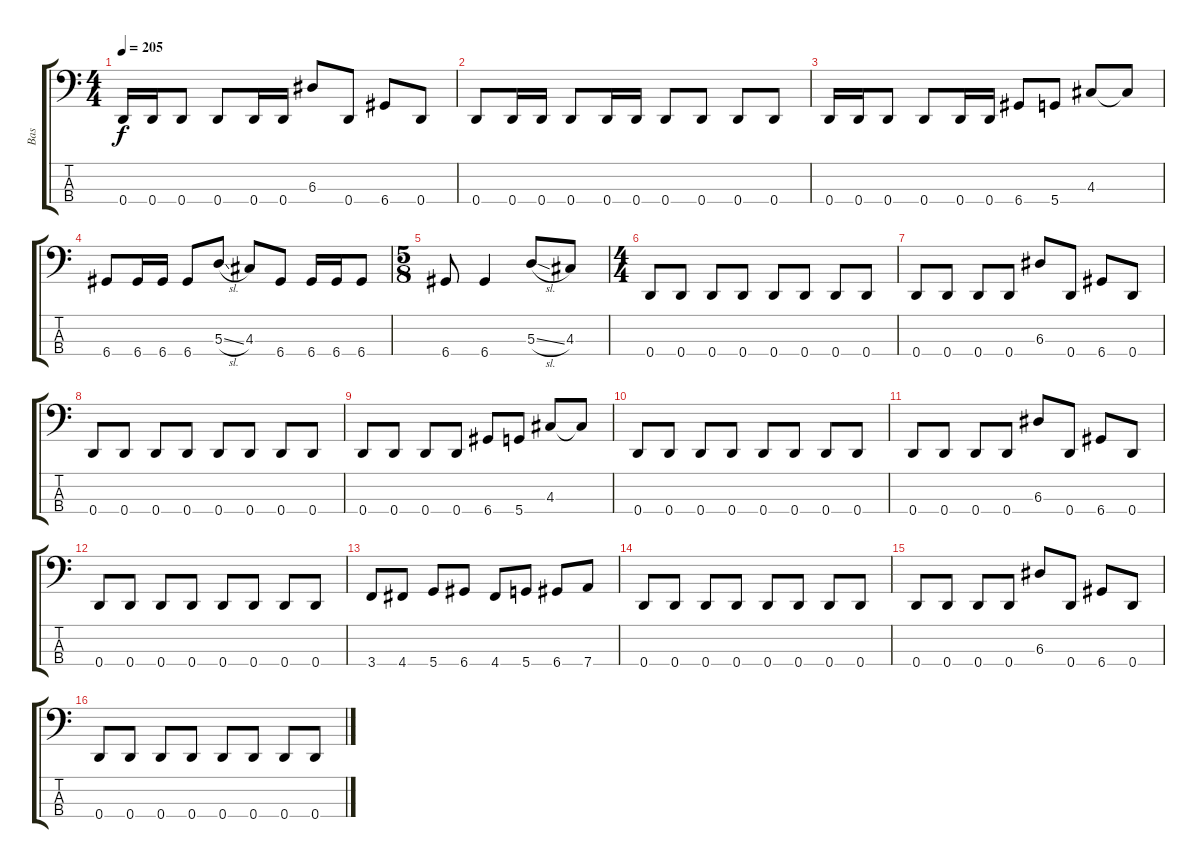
\track ("Bas" "Bas") {instrument electricbasspick}
\staff {score tabs}
\tuning (G2 D2 A1 D1) {hide}
\ts (4 4)
\tempo 205
\clef f4
\ks c
0.4.16{dy f} 0.4.16 0.4.8 0.4.8 0.4.16 0.4.16 6.3.8 0.4.8 6.4.8 0.4.8 |
0.4.8 0.4.16 0.4.16 0.4.8 0.4.16 0.4.16 0.4.8 0.4.8 0.4.8 0.4.8 |
0.4.16 0.4.16 0.4.8 0.4.8 0.4.16 0.4.16 6.4.8 5.4.8 4.3.8 4.3{t}.8 |
6.4.8 6.4.16 6.4.16 6.4.8 5.3{sl}.8 4.3.8 6.4.8 6.4.16 6.4.16 6.4.8 |
\ts (5 8)
6.4.8 6.4.4 5.3{sl}.8 4.3.8 |
\ts (4 4)
0.4.8 0.4.8 0.4.8 0.4.8 0.4.8 0.4.8 0.4.8 0.4.8 |
0.4.8 0.4.8 0.4.8 0.4.8 6.3.8 0.4.8 6.4.8 0.4.8 |
0.4.8 0.4.8 0.4.8 0.4.8 0.4.8 0.4.8 0.4.8 0.4.8 |
0.4.8 0.4.8 0.4.8 0.4.8 6.4.8 5.4.8 4.3.8 4.3{t}.8 |
0.4.8 0.4.8 0.4.8 0.4.8 0.4.8 0.4.8 0.4.8 0.4.8 |
0.4.8 0.4.8 0.4.8 0.4.8 6.3.8 0.4.8 6.4.8 0.4.8 |
0.4.8 0.4.8 0.4.8 0.4.8 0.4.8 0.4.8 0.4.8 0.4.8 |
3.4.8 4.4.8 5.4.8 6.4.8 4.4.8 5.4.8 6.4.8 7.4.8 |
0.4.8 0.4.8 0.4.8 0.4.8 0.4.8 0.4.8 0.4.8 0.4.8 |
0.4.8 0.4.8 0.4.8 0.4.8 6.3.8 0.4.8 6.4.8 0.4.8 |
0.4.8 0.4.8 0.4.8 0.4.8 0.4.8 0.4.8 0.4.8 0.4.8
